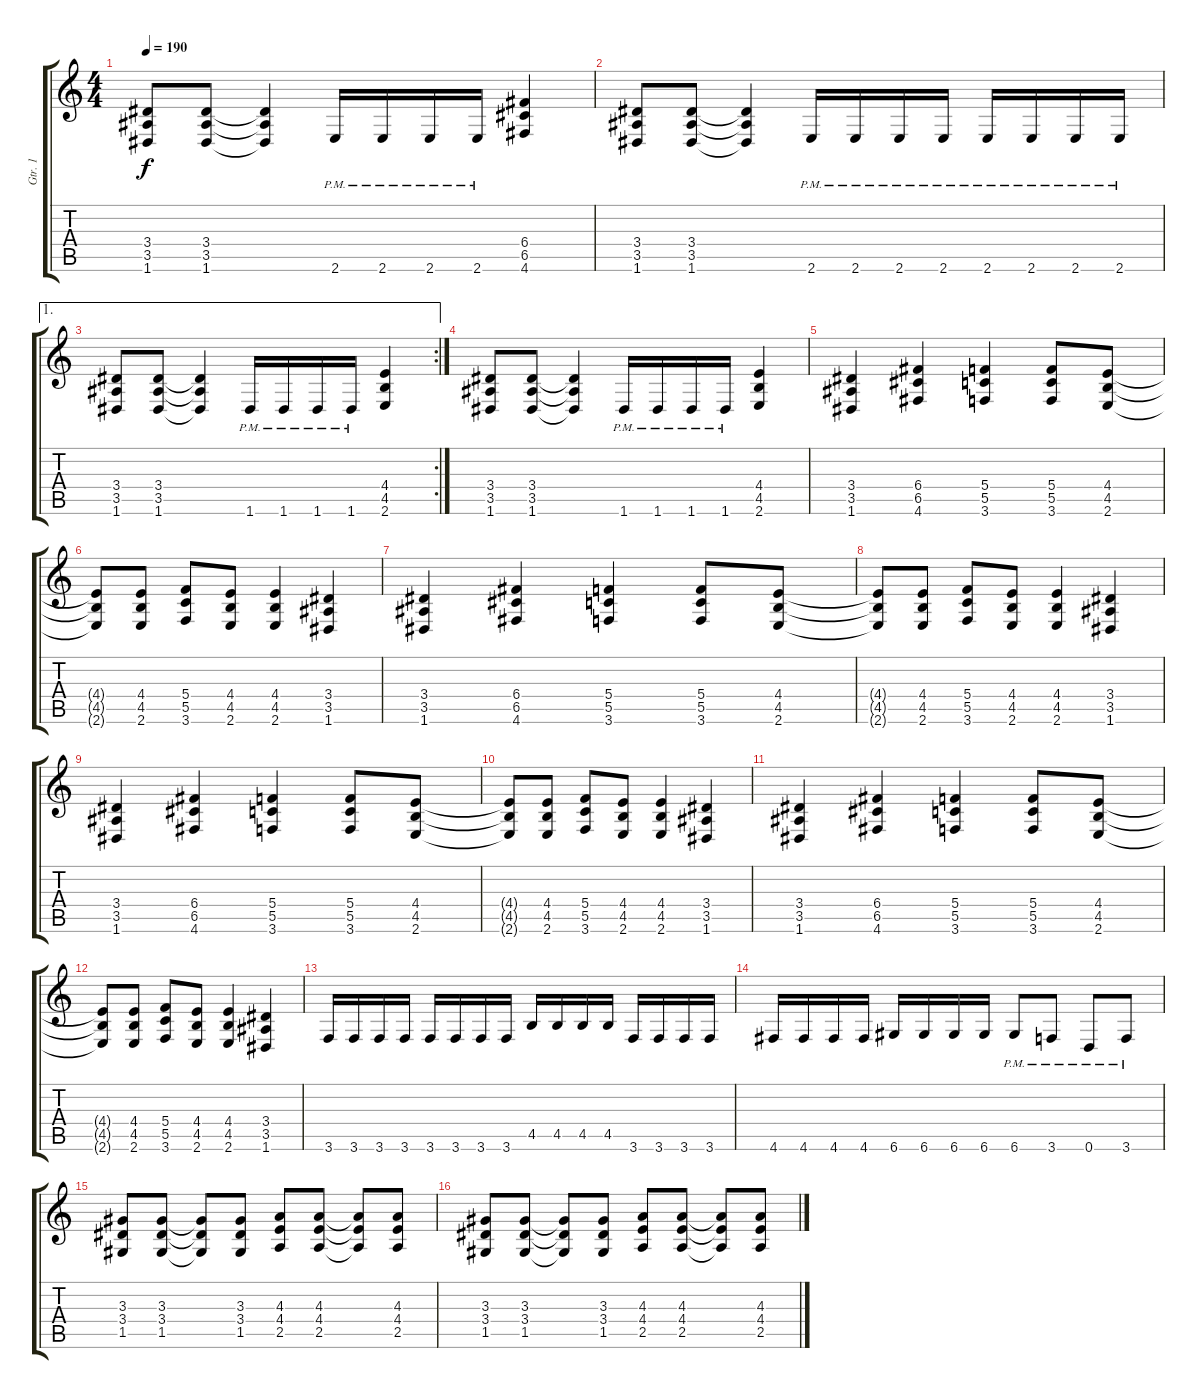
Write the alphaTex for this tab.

\track ("Gtr. 1" "Gtr. 1") {instrument distortionguitar}
\staff {score tabs}
\tuning (D4 A3 F3 C3 G2 D2) {hide}
\ts (4 4)
\tempo 190
\clef g2
\ks c
(3.4 3.5 1.6).8{dy f} (3.4 3.5 1.6).8 (3.4{t} 3.5{t} 1.6{t}).4 2.6{pm}.16 2.6{pm}.16 2.6{pm}.16 2.6{pm}.16 (6.4 6.5 4.6).4 |
(3.4 3.5 1.6).8 (3.4 3.5 1.6).8 (3.4{t} 3.5{t} 1.6{t}).4 2.6{pm}.16 2.6{pm}.16 2.6{pm}.16 2.6{pm}.16 2.6{pm}.16 2.6{pm}.16 2.6{pm}.16 2.6{pm}.16 |
\ae 1
\rc 2
(3.4 3.5 1.6).8 (3.4 3.5 1.6).8 (3.4{t} 3.5{t} 1.6{t}).4 1.6{pm}.16 1.6{pm}.16 1.6{pm}.16 1.6{pm}.16 (4.4 4.5 2.6).4 |
(3.4 3.5 1.6).8 (3.4 3.5 1.6).8 (3.4{t} 3.5{t} 1.6{t}).4 1.6{pm}.16 1.6{pm}.16 1.6{pm}.16 1.6{pm}.16 (4.4 4.5 2.6).4 |
(3.4 3.5 1.6).4 (6.4 6.5 4.6).4 (5.4 5.5 3.6).4 (5.4 5.5 3.6).8 (4.4 4.5 2.6).8 |
(4.4{t} 4.5{t} 2.6{t}).8 (4.4 4.5 2.6).8 (5.4 5.5 3.6).8 (4.4 4.5 2.6).8 (4.4 4.5 2.6).4 (3.4 3.5 1.6).4 |
(3.4 3.5 1.6).4 (6.4 6.5 4.6).4 (5.4 5.5 3.6).4 (5.4 5.5 3.6).8 (4.4 4.5 2.6).8 |
(4.4{t} 4.5{t} 2.6{t}).8 (4.4 4.5 2.6).8 (5.4 5.5 3.6).8 (4.4 4.5 2.6).8 (4.4 4.5 2.6).4 (3.4 3.5 1.6).4 |
(3.4 3.5 1.6).4 (6.4 6.5 4.6).4 (5.4 5.5 3.6).4 (5.4 5.5 3.6).8 (4.4 4.5 2.6).8 |
(4.4{t} 4.5{t} 2.6{t}).8 (4.4 4.5 2.6).8 (5.4 5.5 3.6).8 (4.4 4.5 2.6).8 (4.4 4.5 2.6).4 (3.4 3.5 1.6).4 |
(3.4 3.5 1.6).4 (6.4 6.5 4.6).4 (5.4 5.5 3.6).4 (5.4 5.5 3.6).8 (4.4 4.5 2.6).8 |
(4.4{t} 4.5{t} 2.6{t}).8 (4.4 4.5 2.6).8 (5.4 5.5 3.6).8 (4.4 4.5 2.6).8 (4.4 4.5 2.6).4 (3.4 3.5 1.6).4 |
3.6.16 3.6.16 3.6.16 3.6.16 3.6.16 3.6.16 3.6.16 3.6.16 4.5.16 4.5.16 4.5.16 4.5.16 3.6.16 3.6.16 3.6.16 3.6.16 |
4.6.16 4.6.16 4.6.16 4.6.16 6.6.16 6.6.16 6.6.16 6.6.16 6.6{pm}.8 3.6{pm}.8 0.6{pm}.8 3.6{pm}.8 |
(3.3 3.4 1.5).8 (3.3 3.4 1.5).8 (3.3{t} 3.4{t} 1.5{t}).8 (3.3 3.4 1.5).8 (4.3 4.4 2.5).8 (4.3 4.4 2.5).8 (4.3{t} 4.4{t} 2.5{t}).8 (4.3 4.4 2.5).8 |
(3.3 3.4 1.5).8 (3.3 3.4 1.5).8 (3.3{t} 3.4{t} 1.5{t}).8 (3.3 3.4 1.5).8 (4.3 4.4 2.5).8 (4.3 4.4 2.5).8 (4.3{t} 4.4{t} 2.5{t}).8 (4.3 4.4 2.5).8
